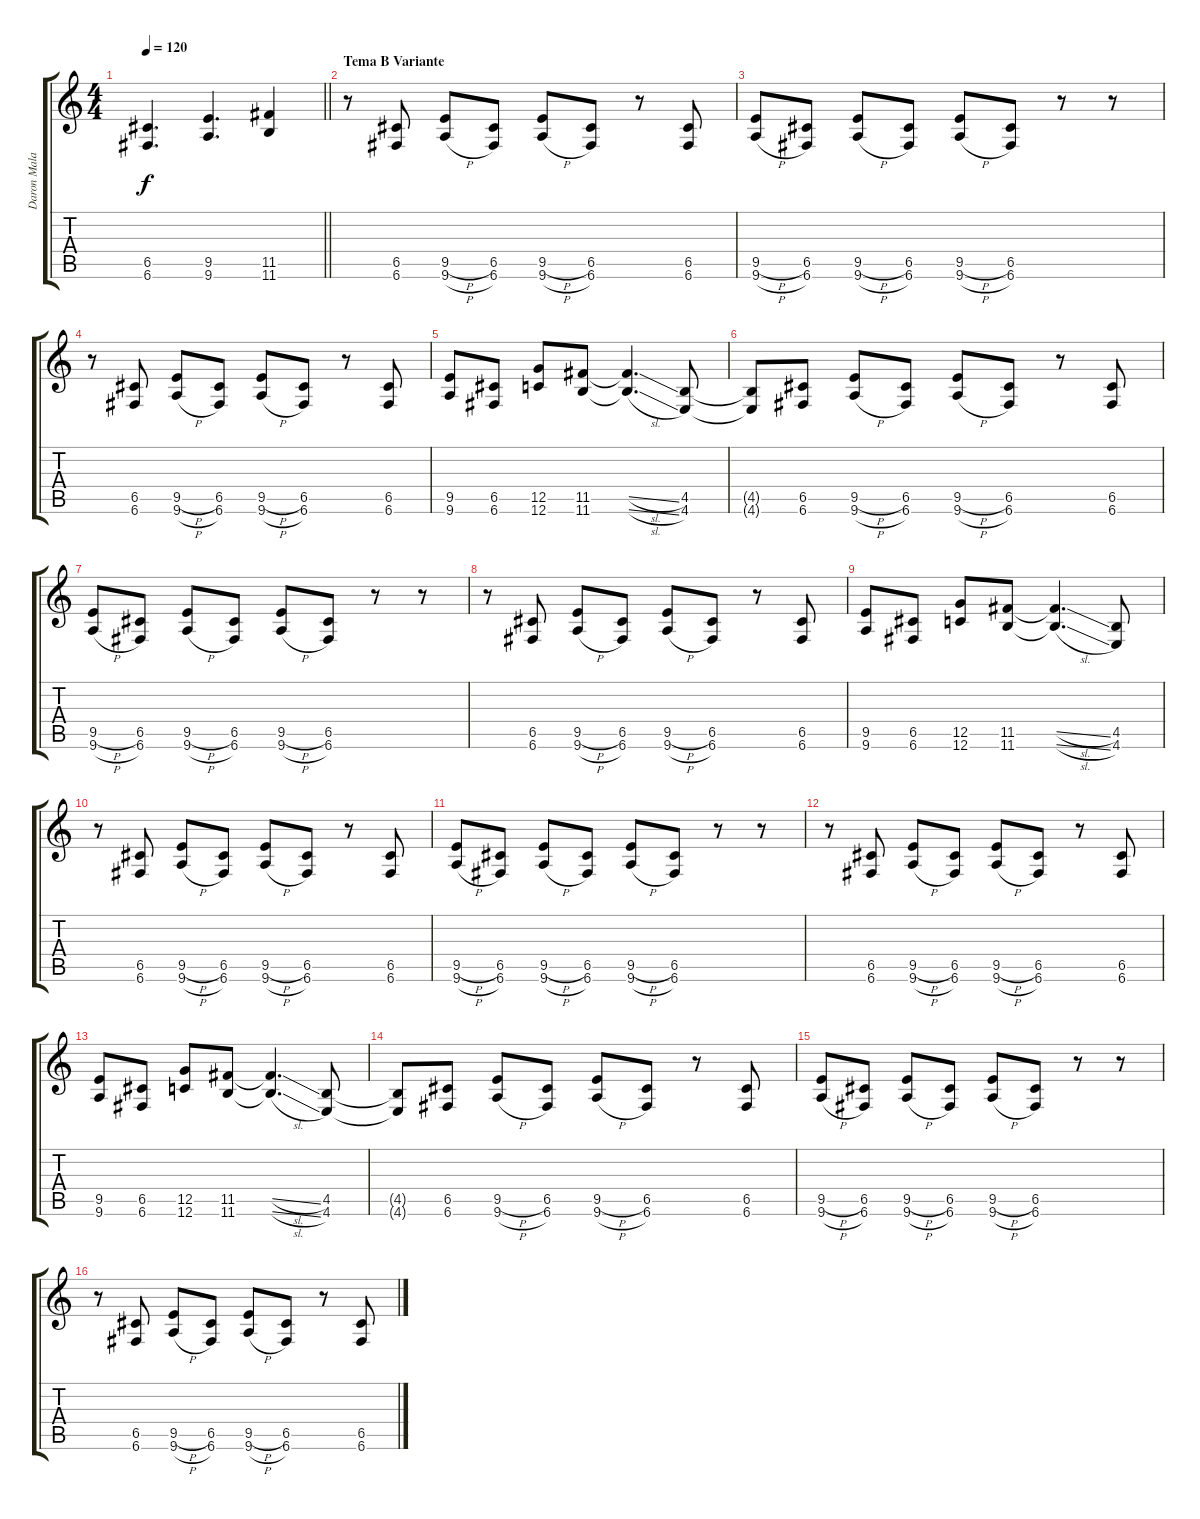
\track ("Daron Malakian (2º Guitarra)" "Daron Mala") {instrument distortionguitar}
\staff {score tabs}
\tuning (D4 A3 F3 C3 G2 C2) {hide}
\ts (4 4)
\tempo 120
\clef g2
\barLineRight lightlight
\ks c
(6.5 6.6).4{d dy f} (9.5 9.6).4{d} (11.5 11.6).4 |
\section ("" "Tema B Variante")
r.8 (6.5 6.6).8 (9.5{h} 9.6{h}).8 (6.5 6.6).8 (9.5{h} 9.6{h}).8 (6.5 6.6).8 r.8 (6.5 6.6).8 |
(9.5{h} 9.6{h}).8 (6.5 6.6).8 (9.5{h} 9.6{h}).8 (6.5 6.6).8 (9.5{h} 9.6{h}).8 (6.5 6.6).8 r.8 r.8 |
r.8 (6.5 6.6).8 (9.5{h} 9.6{h}).8 (6.5 6.6).8 (9.5{h} 9.6{h}).8 (6.5 6.6).8 r.8 (6.5 6.6).8 |
(9.5 9.6).8 (6.5 6.6).8 (12.5 12.6).8 (11.5 11.6).8 (11.5{sl t} 11.6{sl t}).4{d} (4.5 4.6).8 |
(4.5{t} 4.6{t}).8 (6.5 6.6).8 (9.5{h} 9.6{h}).8 (6.5 6.6).8 (9.5{h} 9.6{h}).8 (6.5 6.6).8 r.8 (6.5 6.6).8 |
(9.5{h} 9.6{h}).8 (6.5 6.6).8 (9.5{h} 9.6{h}).8 (6.5 6.6).8 (9.5{h} 9.6{h}).8 (6.5 6.6).8 r.8 r.8 |
r.8 (6.5 6.6).8 (9.5{h} 9.6{h}).8 (6.5 6.6).8 (9.5{h} 9.6{h}).8 (6.5 6.6).8 r.8 (6.5 6.6).8 |
(9.5 9.6).8 (6.5 6.6).8 (12.5 12.6).8 (11.5 11.6).8 (11.5{sl t} 11.6{sl t}).4{d} (4.5 4.6).8 |
r.8 (6.5 6.6).8 (9.5{h} 9.6{h}).8 (6.5 6.6).8 (9.5{h} 9.6{h}).8 (6.5 6.6).8 r.8 (6.5 6.6).8 |
(9.5{h} 9.6{h}).8 (6.5 6.6).8 (9.5{h} 9.6{h}).8 (6.5 6.6).8 (9.5{h} 9.6{h}).8 (6.5 6.6).8 r.8 r.8 |
r.8 (6.5 6.6).8 (9.5{h} 9.6{h}).8 (6.5 6.6).8 (9.5{h} 9.6{h}).8 (6.5 6.6).8 r.8 (6.5 6.6).8 |
(9.5 9.6).8 (6.5 6.6).8 (12.5 12.6).8 (11.5 11.6).8 (11.5{sl t} 11.6{sl t}).4{d} (4.5 4.6).8 |
(4.5{t} 4.6{t}).8 (6.5 6.6).8 (9.5{h} 9.6{h}).8 (6.5 6.6).8 (9.5{h} 9.6{h}).8 (6.5 6.6).8 r.8 (6.5 6.6).8 |
(9.5{h} 9.6{h}).8 (6.5 6.6).8 (9.5{h} 9.6{h}).8 (6.5 6.6).8 (9.5{h} 9.6{h}).8 (6.5 6.6).8 r.8 r.8 |
r.8 (6.5 6.6).8 (9.5{h} 9.6{h}).8 (6.5 6.6).8 (9.5{h} 9.6{h}).8 (6.5 6.6).8 r.8 (6.5 6.6).8
